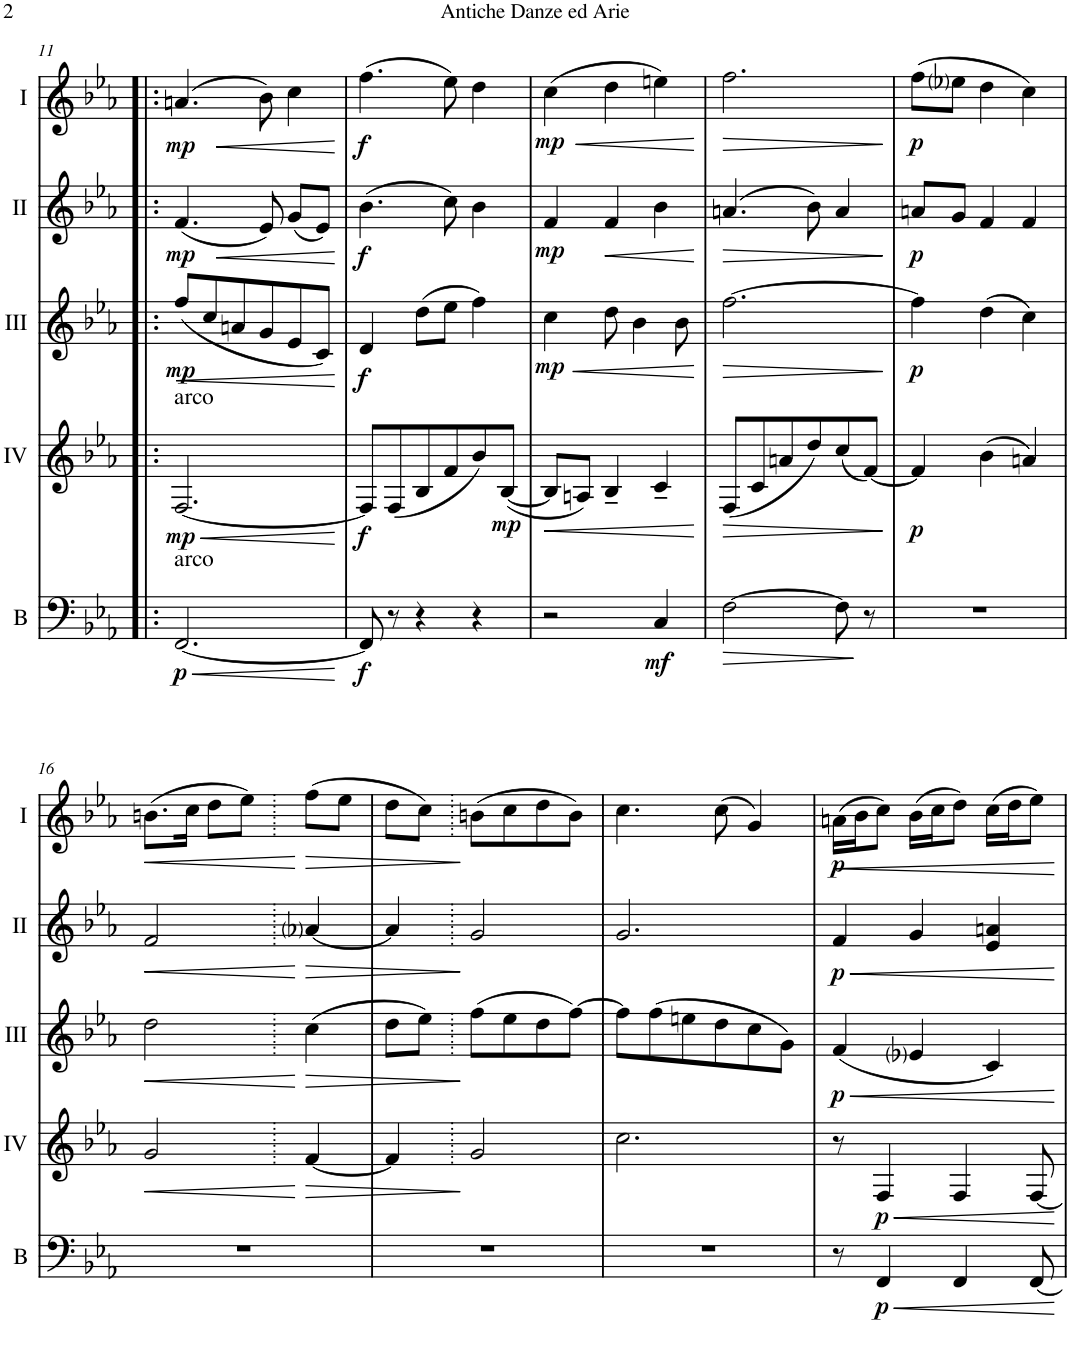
**kern	**dynam	**kern	**dynam	**kern	**dynam	**kern	**dynam	**kern	**dynam
*part5	*part5	*part4	*part4	*part3	*part3	*part2	*part2	*part1	*part1
*staff5	*staff5	*staff4	*staff4	*staff3	*staff3	*staff2	*staff2	*staff1	*staff1
*I"Bass	*	*I"Acc. 4	*	*I"Acc. 3	*	*I"Acc. 2	*	*I"Acc. 1	*
*I'B	*	*	*	*	*	*	*	*	*
!!LO:PB:g=z
*clefF4	*	*clefG2	*	*clefG2	*	*clefG2	*	*clefG2	*
*Trd7c12	*	*Trd7c12	*	*Trd7c12	*	*	*	*	*
*k[b-e-a-]	*	*k[b-e-a-]	*	*k[b-e-a-]	*	*k[b-e-a-]	*	*k[b-e-a-]	*
*M3/4	*	*M3/4	*	*M3/4	*	*M3/4	*	*M3/4	*
=11!|:	=11!|:	=11!|:	=11!|:	=11!|:	=11!|:	=11!|:	=11!|:	=11!|:	=11!|:
!	!	!LO:TX:a:t=arco	!	!	!	!	!	!	!
!LO:TX:a:t=arco	!	!	!	!	!	!	!	!	!
!	!LO:HP:b	!	!LO:HP:b	!	!	!	!	!	!
!	!LO:DY:n=1:b	!	!LO:DY:n=1:b	!	!LO:DY:b	!	!LO:DY:b	!	!LO:DY:b
[2.FF/	< p	[2.F/	< mp	(8ff/L	mp	(4.f/	mp	(4.an/	mp
!	!	!	!	!	!LO:HP:b	!	!	!	!
.	.	.	.	8cc/	<	.	.	.	.
.	.	.	.	8an/	.	.	.	.	.
!	!	!	!	!	!	!	!LO:HP:b	!	!LO:HP:b
.	.	.	.	8g/	.	8e-/)	<	8b-\)	<
.	.	.	.	8e-/	.	(8g/L	.	4cc\	.
.	.	.	.	8c/J)	.	8e-/J)	.	.	.
.	[	.	[	.	[	.	[	.	[
=12	=12	=12	=12	=12	=12	=12	=12	=12	=12
!	!LO:DY:b	!	!LO:DY:b	!	!LO:DY:b	!	!LO:DY:b	!	!LO:DY:b
8FF/]	f	8F/L]	f	4d/	f	(4.b-\	f	(4.ff\	f
8r	.	(8F/	.	.	.	.	.	.	.
4r	.	8B-/	.	(8dd\L	.	.	.	.	.
.	.	8f/	.	8ee-\J	.	8cc\)	.	8ee-\)	.
4r	.	8b-/)	.	4ff\)	.	4b-\	.	4dd\	.
!	!	!	!LO:DY:b	!	!	!	!	!	!
.	.	([8B-/J	mp	.	.	.	.	.	.
=13	=13	=13	=13	=13	=13	=13	=13	=13	=13
!	!	!	!LO:HP:b	!	!LO:DY:b	!	!LO:DY:b	!	!LO:DY:b
2r	.	8B-/L]	<	4cc\	mp	4f/	mp	(4cc\	mp
.	.	8An/J)	.	.	.	.	.	.	.
!	!	!	!	!	!LO:HP:b	!	!LO:HP:b	!	!LO:HP:b
.	.	4B-~/	.	8dd\	<	4f/	<	4dd\	<
.	.	.	.	4b-\	.	.	.	.	.
!	!LO:DY:b	!	!	!	!	!	!	!	!
4C/	mf	4c~/	.	.	.	4b-\	.	4een\)	.
.	.	.	.	8b-\	.	.	.	.	.
.	.	.	[	.	[	.	[	.	[
=14	=14	=14	=14	=14	=14	=14	=14	=14	=14
!	!LO:HP:b	!	!LO:HP:b	!	!LO:HP:b	!	!LO:HP:b	!	!LO:HP:b
[2F\	>	(8F/L	>	[2.ff\	>	(4.an/	>	2.ff\	>
.	.	8c/	.	.	.	.	.	.	.
.	.	8an/	.	.	.	.	.	.	.
.	.	8dd/)	.	.	.	8b-\)	.	.	.
8F\]	.	(8cc/	.	.	.	4a/	.	.	.
8r	]	[8f/J)	.	.	.	.	.	.	.
.	.	.	]	.	]	.	]	.	]
=15	=15	=15	=15	=15	=15	=15	=15	=15	=15
!	!	!	!LO:DY:b	!	!LO:DY:b	!	!LO:DY:b	!	!LO:DY:b
2.r	.	4f/]	p	4ff\]	p	8an/L	p	(8ff\L	p
.	.	.	.	.	.	8g/J	.	8ee-i\J	.
.	.	(4b-\	.	(4dd\	.	4f/	.	4dd\	.
.	.	4an/)	.	4cc\)	.	4f/	.	4cc\)	.
!!LO:LB:g=z
=16	=16	=16	=16	=16	=16	=16	=16	=16	=16
!	!	!	!LO:HP:b	!	!LO:HP:b	!	!LO:HP:b	!	!LO:HP:b
2.r	.	2g/	<	2dd\	<	2f/	<	(8.bn\L	<
.	.	.	.	.	.	.	.	16cc\Jk	.
.	.	.	.	.	.	.	.	8dd\L	.
.	.	.	.	.	.	.	.	8ee-\J)	.
!	!	!	!LO:HP:n=1:b	!	!LO:HP:n=1:b	!	!LO:HP:n=1:b	!	!LO:HP:n=1:b
.	.	[4f/	[ >	(4cc\	[ >	[4a-i/	[ >	(8ff\L	[ >
.	.	.	.	.	.	.	.	8ee-\J	.
=17	=17	=17	=17	=17	=17	=17	=17	=17	=17
2.r	.	4f/]	.	8dd\L	.	4a-/]	.	8dd\L	.
.	.	.	.	8ee-\J)	.	.	.	8cc\J)	.
.	.	2g/	]	(8ff\L	]	2g/	]	(8bn\L	]
.	.	.	.	8ee-\	.	.	.	8cc\	.
.	.	.	.	8dd\	.	.	.	8dd\	.
.	.	.	.	[8ff\J)	.	.	.	8b\J)	.
=18	=18	=18	=18	=18	=18	=18	=18	=18	=18
2.r	.	2.cc\	.	8ff\L]	.	2.g/	.	4.cc\	.
.	.	.	.	(8ff\	.	.	.	.	.
.	.	.	.	8een\	.	.	.	.	.
.	.	.	.	8dd\	.	.	.	(8cc\	.
.	.	.	.	8cc\	.	.	.	4g/)	.
.	.	.	.	8g\J)	.	.	.	.	.
=19	=19	=19	=19	=19	=19	=19	=19	=19	=19
!	!	!	!	!	!LO:HP:b	!	!LO:HP:b	!	!
!	!	!	!	!	!LO:DY:n=1:b	!	!LO:DY:n=1:b	!	!LO:DY:b
8r	.	8r	.	(4f/	< p	4f/	< p	(16an\LL	p
!	!	!	!	!	!	!	!	!	!LO:HP:b
.	.	.	.	.	.	.	.	16b-\J	<
!	!LO:HP:b	!	!LO:HP:b	!	!	!	!	!	!
!	!LO:DY:n=1:b	!	!LO:DY:n=1:b	!	!	!	!	!	!
4FF/	< p	4F/	< p	.	.	.	.	8cc\J)	.
.	.	.	.	4e-i/	.	4g/	.	(16b-\LL	.
.	.	.	.	.	.	.	.	16cc\J	.
4FF/	.	4F/	.	.	.	.	.	8dd\J)	.
.	.	.	.	4c/)	.	4e-/ 4an/	.	(16cc\LL	.
.	.	.	.	.	.	.	.	16dd\J	.
[8FF/	.	[8F/	.	.	.	.	.	8ee-\J)	.
.	[	.	[	.	[	.	[	.	[
=	=	=	=	=	=	=	=	=	=
*-	*-	*-	*-	*-	*-	*-	*-	*-	*-
